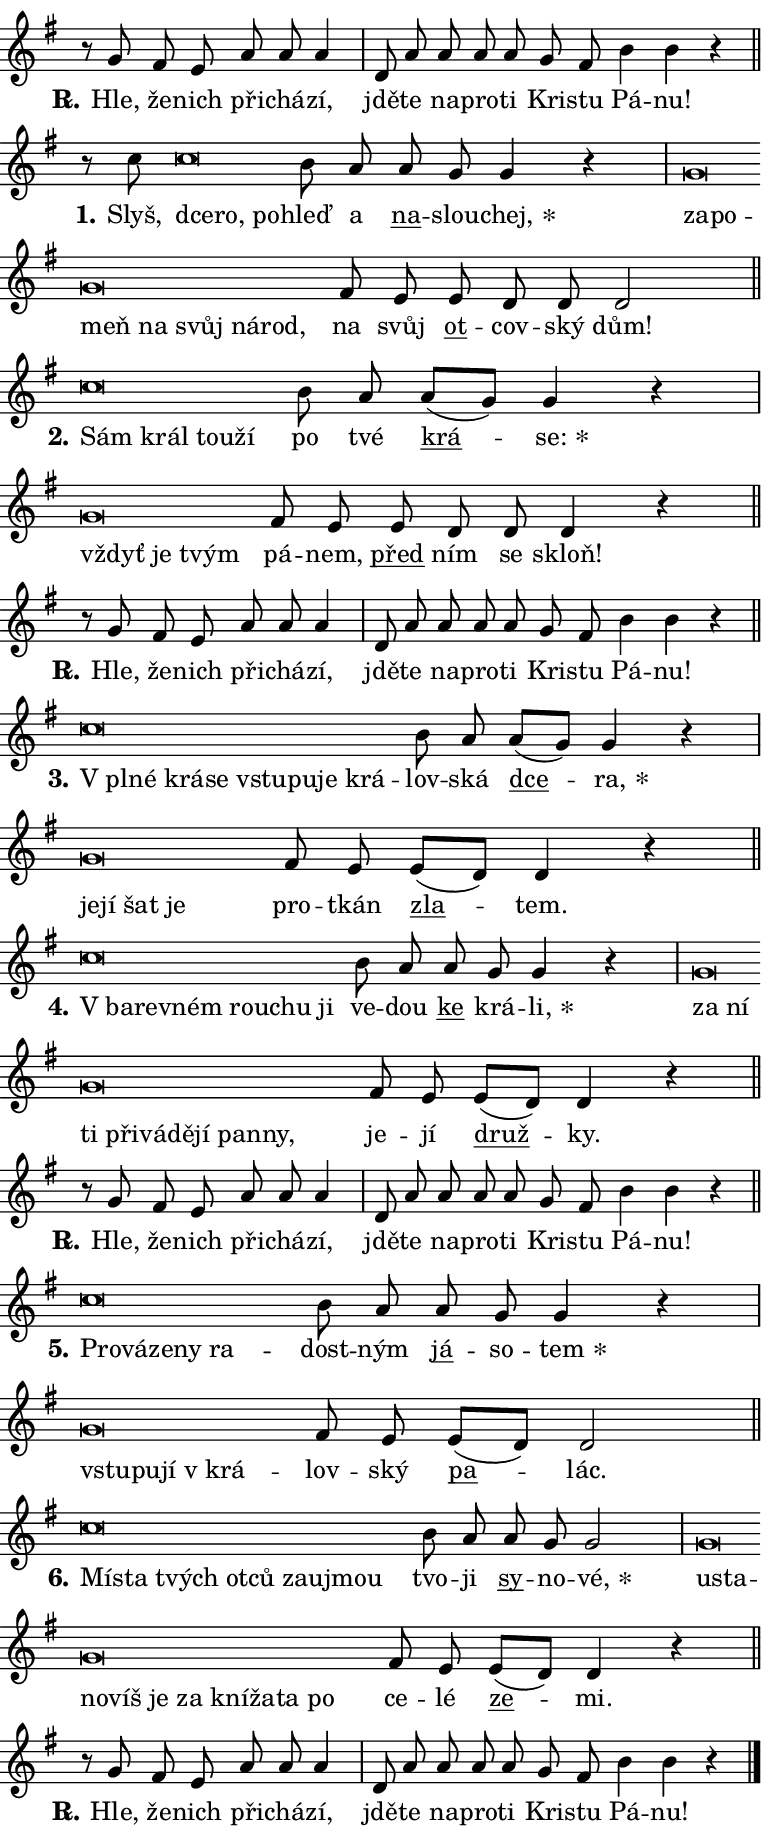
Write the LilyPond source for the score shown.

\version "2.24.0"
\header { tagline = "" }
\paper {
  indent = 0\cm
  top-margin = 0\cm
  right-margin = 0.13\cm % to fit lyric hyphens
  bottom-margin = 0\cm
  left-margin = 0\cm
  paper-width = 13\cm
  page-breaking = #ly:one-page-breaking
  system-system-spacing.basic-distance = #11
  score-system-spacing.basic-distance = #11
  ragged-last = ##f
}


%% Author: Thomas Morley
%% https://lists.gnu.org/archive/html/lilypond-user/2020-05/msg00002.html
#(define (line-position grob)
"Returns position of @var[grob} in current system:
   @code{'start}, if at first time-step
   @code{'end}, if at last time-step
   @code{'middle} otherwise
"
  (let* ((col (ly:item-get-column grob))
         (ln (ly:grob-object col 'left-neighbor))
         (rn (ly:grob-object col 'right-neighbor))
         (col-to-check-left (if (ly:grob? ln) ln col))
         (col-to-check-right (if (ly:grob? rn) rn col))
         (break-dir-left
           (and
             (ly:grob-property col-to-check-left 'non-musical #f)
             (ly:item-break-dir col-to-check-left)))
         (break-dir-right
           (and
             (ly:grob-property col-to-check-right 'non-musical #f)
             (ly:item-break-dir col-to-check-right))))
        (cond ((eqv? 1 break-dir-left) 'start)
              ((eqv? -1 break-dir-right) 'end)
              (else 'middle))))

#(define (tranparent-at-line-position vctor)
  (lambda (grob)
  "Relying on @code{line-position} select the relevant enry from @var{vctor}.
Used to determine transparency,"
    (case (line-position grob)
      ((end) (not (vector-ref vctor 0)))
      ((middle) (not (vector-ref vctor 1)))
      ((start) (not (vector-ref vctor 2))))))

noteHeadBreakVisibility =
#(define-music-function (break-visibility)(vector?)
"Makes @code{NoteHead}s transparent relying on @var{break-visibility}"
#{
  \override NoteHead.transparent =
    #(tranparent-at-line-position break-visibility)
#})

#(define delete-ledgers-for-transparent-note-heads
  (lambda (grob)
    "Reads whether a @code{NoteHead} is transparent.
If so this @code{NoteHead} is removed from @code{'note-heads} from
@var{grob}, which is supposed to be @code{LedgerLineSpanner}.
As a result ledgers are not printed for this @code{NoteHead}"
    (let* ((nhds-array (ly:grob-object grob 'note-heads))
           (nhds-list
             (if (ly:grob-array? nhds-array)
                 (ly:grob-array->list nhds-array)
                 '()))
           ;; Relies on the transparent-property being done before
           ;; Staff.LedgerLineSpanner.after-line-breaking is executed.
           ;; This is fragile ...
           (to-keep
             (remove
               (lambda (nhd)
                 (ly:grob-property nhd 'transparent #f))
               nhds-list)))
      ;; TODO find a better method to iterate over grob-arrays, similiar
      ;; to filter/remove etc for lists
      ;; For now rebuilt from scratch
      (set! (ly:grob-object grob 'note-heads)  '())
      (for-each
        (lambda (nhd)
          (ly:pointer-group-interface::add-grob grob 'note-heads nhd))
        to-keep))))

squashNotes = {
  \override NoteHead.X-extent = #'(-0.2 . 0.2)
  \override NoteHead.Y-extent = #'(-0.75 . 0)
  \override NoteHead.stencil =
    #(lambda (grob)
       (let ((pos (ly:grob-property grob 'staff-position)))
         (begin
           (if (< pos -7) (display "ERROR: Lower brevis then expected\n") (display ""))
           (if (<= pos -6) ly:text-interface::print ly:note-head::print))))
}
unSquashNotes = {
  \revert NoteHead.X-extent
  \revert NoteHead.Y-extent
  \revert NoteHead.stencil
}

hideNotes = \noteHeadBreakVisibility #begin-of-line-visible
unHideNotes = \noteHeadBreakVisibility #all-visible

% work-around for resetting accidentals
% https://lilypond.org/doc/v2.23/Documentation/notation/displaying-rhythms#unmetered-music
cadenzaMeasure = {
  \cadenzaOff
  \partial 1024 s1024
  \cadenzaOn
}

#(define-markup-command (accent layout props text) (markup?)
  "Underline accented syllable"
  (interpret-markup layout props
    #{\markup \override #'(offset . 4.3) \underline { #text }#}))

responsum = \markup \concat {
  "R" \hspace #-1.05 \path #0.1 #'((moveto 0 0.07) (lineto 0.9 0.8)) \hspace #0.05 "."
}

spaceSize = #0.6828661417322834 % exact space size for TeX Gyre Schola

\layout {
  \context {
    \Staff
    \remove "Time_signature_engraver"
    \override LedgerLineSpanner.after-line-breaking = #delete-ledgers-for-transparent-note-heads
  }
  \context {
    \Lyrics {
      \override LyricSpace.minimum-distance = \spaceSize
      \override LyricText.font-name = #"TeX Gyre Schola"
      \override LyricText.font-size = 1
      \override StanzaNumber.font-name = #"TeX Gyre Schola Bold"
      \override StanzaNumber.font-size = 1
    }
  }
  \context {
    \Score 
    \override NoteHead.text =
      #(lambda (grob) 
        (let ((pos (ly:grob-property grob 'staff-position)))
          #{\markup {
            \combine
              \halign #-0.55 \raise #(if (= pos -6) 0 0.5) \override #'(thickness . 2) \draw-line #'(3.2 . 0)
              \musicglyph "noteheads.sM1"
          }#}))
  }
}

% magnetic-lyrics.ily
%
%   written by
%     Jean Abou Samra <jean@abou-samra.fr>
%     Werner Lemberg <wl@gnu.org>
%
%   adapted by
%     Jiri Hon <jiri.hon@gmail.com>
%
% Version 2022-Apr-15

% https://www.mail-archive.com/lilypond-user@gnu.org/msg149350.html

#(define (Left_hyphen_pointer_engraver context)
   "Collect syllable-hyphen-syllable occurrences in lyrics and store
them in properties.  This engraver only looks to the left.  For
example, if the lyrics input is @code{foo -- bar}, it does the
following.

@itemize @bullet
@item
Set the @code{text} property of the @code{LyricHyphen} grob between
@q{foo} and @q{bar} to @code{foo}.

@item
Set the @code{left-hyphen} property of the @code{LyricText} grob with
text @q{foo} to the @code{LyricHyphen} grob between @q{foo} and
@q{bar}.
@end itemize

Use this auxiliary engraver in combination with the
@code{lyric-@/text::@/apply-@/magnetic-@/offset!} hook."
   (let ((hyphen #f)
         (text #f))
     (make-engraver
      (acknowledgers
       ((lyric-syllable-interface engraver grob source-engraver)
        (set! text grob)))
      (end-acknowledgers
       ((lyric-hyphen-interface engraver grob source-engraver)
        ;(when (not (grob::has-interface grob 'lyric-space-interface))
          (set! hyphen grob)));)
      ((stop-translation-timestep engraver)
       (when (and text hyphen)
         (ly:grob-set-object! text 'left-hyphen hyphen))
       (set! text #f)
       (set! hyphen #f)))))

#(define (lyric-text::apply-magnetic-offset! grob)
   "If the space between two syllables is less than the value in
property @code{LyricText@/.details@/.squash-threshold}, move the right
syllable to the left so that it gets concatenated with the left
syllable.

Use this function as a hook for
@code{LyricText@/.after-@/line-@/breaking} if the
@code{Left_@/hyphen_@/pointer_@/engraver} is active."
   (let ((hyphen (ly:grob-object grob 'left-hyphen #f)))
     (when hyphen
       (let ((left-text (ly:spanner-bound hyphen LEFT)))
         (when (grob::has-interface left-text 'lyric-syllable-interface)
           (let* ((common (ly:grob-common-refpoint grob left-text X))
                  (this-x-ext (ly:grob-extent grob common X))
                  (left-x-ext
                   (begin
                     ;; Trigger magnetism for left-text.
                     (ly:grob-property left-text 'after-line-breaking)
                     (ly:grob-extent left-text common X)))
                  ;; `delta` is the gap width between two syllables.
                  (delta (- (interval-start this-x-ext)
                            (interval-end left-x-ext)))
                  (details (ly:grob-property grob 'details))
                  (threshold (assoc-get 'squash-threshold details 0.2)))
             (when (< delta threshold)
               (let* (;; We have to manipulate the input text so that
                      ;; ligatures crossing syllable boundaries are not
                      ;; disabled.  For languages based on the Latin
                      ;; script this is essentially a beautification.
                      ;; However, for non-Western scripts it can be a
                      ;; necessity.
                      (lt (ly:grob-property left-text 'text))
                      (rt (ly:grob-property grob 'text))
                      (is-space (grob::has-interface hyphen 'lyric-space-interface))
                      (space (if is-space " " ""))
                      (extra-delta (if is-space spaceSize 0))
                      ;; Append new syllable.
                      (ltrt-space (if (and (string? lt) (string? rt))
                                (string-append lt space rt)
                                (make-concat-markup (list lt space rt))))
                      ;; Right-align `ltrt` to the right side.
                      (ltrt-space-markup (grob-interpret-markup
                               grob
                               (make-translate-markup
                                (cons (interval-length this-x-ext) 0)
                                (make-right-align-markup ltrt-space)))))
                 (begin
                   ;; Don't print `left-text`.
                   (ly:grob-set-property! left-text 'stencil #f)
                   ;; Set text and stencil (which holds all collected
                   ;; syllables so far) and shift it to the left.
                   (ly:grob-set-property! grob 'text ltrt-space)
                   (ly:grob-set-property! grob 'stencil ltrt-space-markup)
                   (ly:grob-translate-axis! grob (- (- delta extra-delta)) X))))))))))


#(define (lyric-hyphen::displace-bounds-first grob)
   ;; Make very sure this callback isn't triggered too early.
   (let ((left (ly:spanner-bound grob LEFT))
         (right (ly:spanner-bound grob RIGHT)))
     (ly:grob-property left 'after-line-breaking)
     (ly:grob-property right 'after-line-breaking)
     (ly:lyric-hyphen::print grob)))

squashThreshold = #0.4

\layout {
  \context {
    \Lyrics
    \consists #Left_hyphen_pointer_engraver
    \override LyricText.after-line-breaking =
      #lyric-text::apply-magnetic-offset!
    \override LyricHyphen.stencil = #lyric-hyphen::displace-bounds-first
    \override LyricText.details.squash-threshold = \squashThreshold
    \override LyricHyphen.minimum-distance = 0
    \override LyricHyphen.minimum-length = \squashThreshold
  }
}

squashText = \override LyricText.details.squash-threshold = 9999
unSquashText = \override LyricText.details.squash-threshold = \squashThreshold

leftText = \override LyricText.self-alignment-X = #LEFT
unLeftText = \revert LyricText.self-alignment-X

starOffset = #(lambda (grob) 
                (let ((x_offset (ly:self-alignment-interface::aligned-on-x-parent grob)))
                  (if (= x_offset 0) 0 (+ x_offset 1.2))))

star = #(define-music-function (syllable)(string?)
"Append star separator at the end of a syllable"
#{
  \once \override LyricText.X-offset = #starOffset
  \lyricmode { \markup {
    #syllable
    \override #'((font-name . "TeX Gyre Schola Bold")) \hspace #0.2 \lower #0.65 \larger "*"
  } }
#})

starAccent = #(define-music-function (syllable)(string?)
"Append star separator at the end of a syllable and make accent"
#{
  \once \override LyricText.X-offset = #starOffset
  \lyricmode { \markup {
    \accent #syllable
    \override #'((font-name . "TeX Gyre Schola Bold")) \hspace #0.2 \lower #0.65 \larger "*"
  } }
#})

breath = #(define-music-function (syllable)(string?)
"Append breathing indicator at the end of a syllable"
#{
  \lyricmode { \markup { #syllable "+" } }
#})

optionalBreath = #(define-music-function (syllable)(string?)
"Append optional breathing indicator at the end of a syllable"
#{
  \lyricmode { \markup { #syllable "(+)" } }
#})


\score {
    <<
        \new Voice = "melody" { \cadenzaOn \key g \major \relative { r8 g' fis e a a a4 \cadenzaMeasure \bar "|" d,8 a' \bar "" a a a \bar "" g fis b4 b r \cadenzaMeasure \bar "||" \break } }
        \new Lyrics \lyricsto "melody" { \lyricmode { \set stanza = \responsum
Hle, že -- nich při -- chá -- zí, jdě -- te na -- pro -- ti Kri -- stu Pá -- nu! } }
    >>
    \layout {}
}

\score {
    <<
        \new Voice = "melody" { \cadenzaOn \key g \major \relative { r8 c''8 \squashNotes c\breve*1/16 \hideNotes \breve*1/16 \breve*1/16 \bar "" \unHideNotes \unSquashNotes b8 a \bar "" a g g4 r \cadenzaMeasure \bar "|" \squashNotes g\breve*1/16 \hideNotes \breve*1/16 \bar "" \breve*1/16 \bar "" \breve*1/16 \bar "" \breve*1/16 \bar "" \breve*1/16 \breve*1/16 \bar "" \unHideNotes \unSquashNotes fis8 e \bar "" e d d d2 \cadenzaMeasure \bar "||" \break } }
        \new Lyrics \lyricsto "melody" { \lyricmode { \set stanza = "1."
Slyš, \leftText dce -- \squashText ro, po -- \unLeftText \unSquashText hleď a \markup \accent na -- slou -- \star chej, \leftText za -- \squashText po -- meň na svůj ná -- rod, \unLeftText \unSquashText na svůj \markup \accent ot -- cov -- ský dům! } }
    >>
    \layout {}
}

\score {
    <<
        \new Voice = "melody" { \cadenzaOn \key g \major \relative { \squashNotes c''\breve*1/16 \hideNotes \breve*1/16 \bar "" \breve*1/16 \breve*1/16 \bar "" \unHideNotes \unSquashNotes b8 a \bar "" a[( g)] g4 r \cadenzaMeasure \bar "|" \squashNotes g\breve*1/16 \hideNotes \breve*1/16 \breve*1/16 \bar "" \unHideNotes \unSquashNotes fis8 e \bar "" e d d d4 r \cadenzaMeasure \bar "||" \break } }
        \new Lyrics \lyricsto "melody" { \lyricmode { \set stanza = "2."
\leftText Sám \squashText král tou -- ží \unLeftText \unSquashText po tvé \markup \accent krá -- \star se: \leftText vždyť \squashText je tvým \unLeftText \unSquashText pá -- nem, \markup \accent před ním se skloň! } }
    >>
    \layout {}
}

\score {
    <<
        \new Voice = "melody" { \cadenzaOn \key g \major \relative { r8 g' fis e a a a4 \cadenzaMeasure \bar "|" d,8 a' \bar "" a a a \bar "" g fis b4 b r \cadenzaMeasure \bar "||" \break } }
        \new Lyrics \lyricsto "melody" { \lyricmode { \set stanza = \responsum
Hle, že -- nich při -- chá -- zí, jdě -- te na -- pro -- ti Kri -- stu Pá -- nu! } }
    >>
    \layout {}
}

\score {
    <<
        \new Voice = "melody" { \cadenzaOn \key g \major \relative { \squashNotes c''\breve*1/16 \hideNotes \breve*1/16 \bar "" \breve*1/16 \bar "" \breve*1/16 \bar "" \breve*1/16 \bar "" \breve*1/16 \bar "" \breve*1/16 \breve*1/16 \bar "" \unHideNotes \unSquashNotes b8 a \bar "" a[( g)] g4 r \cadenzaMeasure \bar "|" \squashNotes g\breve*1/16 \hideNotes \breve*1/16 \bar "" \breve*1/16 \breve*1/16 \bar "" \unHideNotes \unSquashNotes fis8 e \bar "" e[( d)] d4 r \cadenzaMeasure \bar "||" \break } }
        \new Lyrics \lyricsto "melody" { \lyricmode { \set stanza = "3."
\leftText "V pl" -- \squashText né krá -- se vstu -- pu -- je krá -- \unLeftText \unSquashText lov -- ská \markup \accent dce -- \star ra, \leftText je -- \squashText jí šat je \unLeftText \unSquashText pro -- tkán \markup \accent zla -- tem. } }
    >>
    \layout {}
}

\score {
    <<
        \new Voice = "melody" { \cadenzaOn \key g \major \relative { \squashNotes c''\breve*1/16 \hideNotes \breve*1/16 \bar "" \breve*1/16 \bar "" \breve*1/16 \bar "" \breve*1/16 \breve*1/16 \bar "" \unHideNotes \unSquashNotes b8 a \bar "" a g g4 r \cadenzaMeasure \bar "|" \squashNotes g\breve*1/16 \hideNotes \breve*1/16 \bar "" \breve*1/16 \bar "" \breve*1/16 \bar "" \breve*1/16 \bar "" \breve*1/16 \bar "" \breve*1/16 \bar "" \breve*1/16 \breve*1/16 \bar "" \unHideNotes \unSquashNotes fis8 e \bar "" e[( d)] d4 r \cadenzaMeasure \bar "||" \break } }
        \new Lyrics \lyricsto "melody" { \lyricmode { \set stanza = "4."
\leftText "V ba" -- \squashText rev -- ném rou -- chu ji \unLeftText \unSquashText ve -- dou \markup \accent ke krá -- \star li, \leftText za \squashText ní ti při -- vá -- dě -- jí pan -- ny, \unLeftText \unSquashText je -- jí \markup \accent druž -- ky. } }
    >>
    \layout {}
}

\score {
    <<
        \new Voice = "melody" { \cadenzaOn \key g \major \relative { r8 g' fis e a a a4 \cadenzaMeasure \bar "|" d,8 a' \bar "" a a a \bar "" g fis b4 b r \cadenzaMeasure \bar "||" \break } }
        \new Lyrics \lyricsto "melody" { \lyricmode { \set stanza = \responsum
Hle, že -- nich při -- chá -- zí, jdě -- te na -- pro -- ti Kri -- stu Pá -- nu! } }
    >>
    \layout {}
}

\score {
    <<
        \new Voice = "melody" { \cadenzaOn \key g \major \relative { \squashNotes c''\breve*1/16 \hideNotes \breve*1/16 \bar "" \breve*1/16 \bar "" \breve*1/16 \breve*1/16 \bar "" \unHideNotes \unSquashNotes b8 a \bar "" a g g4 r \cadenzaMeasure \bar "|" \squashNotes g\breve*1/16 \hideNotes \breve*1/16 \bar "" \breve*1/16 \breve*1/16 \bar "" \unHideNotes \unSquashNotes fis8 e \bar "" e[( d)] d2 \cadenzaMeasure \bar "||" \break } }
        \new Lyrics \lyricsto "melody" { \lyricmode { \set stanza = "5."
\leftText Pro -- \squashText vá -- ze -- ny ra -- \unLeftText \unSquashText dost -- ným \markup \accent já -- so -- \star tem \leftText vstu -- \squashText pu -- jí "v krá" -- \unLeftText \unSquashText lov -- ský \markup \accent pa -- lác. } }
    >>
    \layout {}
}

\score {
    <<
        \new Voice = "melody" { \cadenzaOn \key g \major \relative { \squashNotes c''\breve*1/16 \hideNotes \breve*1/16 \bar "" \breve*1/16 \bar "" \breve*1/16 \bar "" \breve*1/16 \bar "" \breve*1/16 \bar "" \breve*1/16 \breve*1/16 \bar "" \unHideNotes \unSquashNotes b8 a \bar "" a g g2 \cadenzaMeasure \bar "|" \squashNotes g\breve*1/16 \hideNotes \breve*1/16 \bar "" \breve*1/16 \bar "" \breve*1/16 \bar "" \breve*1/16 \bar "" \breve*1/16 \bar "" \breve*1/16 \bar "" \breve*1/16 \bar "" \breve*1/16 \breve*1/16 \bar "" \unHideNotes \unSquashNotes fis8 e \bar "" e[( d)] d4 r \cadenzaMeasure \bar "||" \break } }
        \new Lyrics \lyricsto "melody" { \lyricmode { \set stanza = "6."
\leftText Mí -- \squashText sta tvých ot -- ců za -- u -- jmou \unLeftText \unSquashText tvo -- ji \markup \accent sy -- no -- \star vé, \leftText u -- \squashText sta -- no -- víš je za kní -- ža -- ta po \unLeftText \unSquashText ce -- lé \markup \accent ze -- mi. } }
    >>
    \layout {}
}

\score {
    <<
        \new Voice = "melody" { \cadenzaOn \key g \major \relative { r8 g' fis e a a a4 \cadenzaMeasure \bar "|" d,8 a' \bar "" a a a \bar "" g fis b4 b r \cadenzaMeasure \bar "||" \break } \bar "|." }
        \new Lyrics \lyricsto "melody" { \lyricmode { \set stanza = \responsum
Hle, že -- nich při -- chá -- zí, jdě -- te na -- pro -- ti Kri -- stu Pá -- nu! } }
    >>
    \layout {}
}
